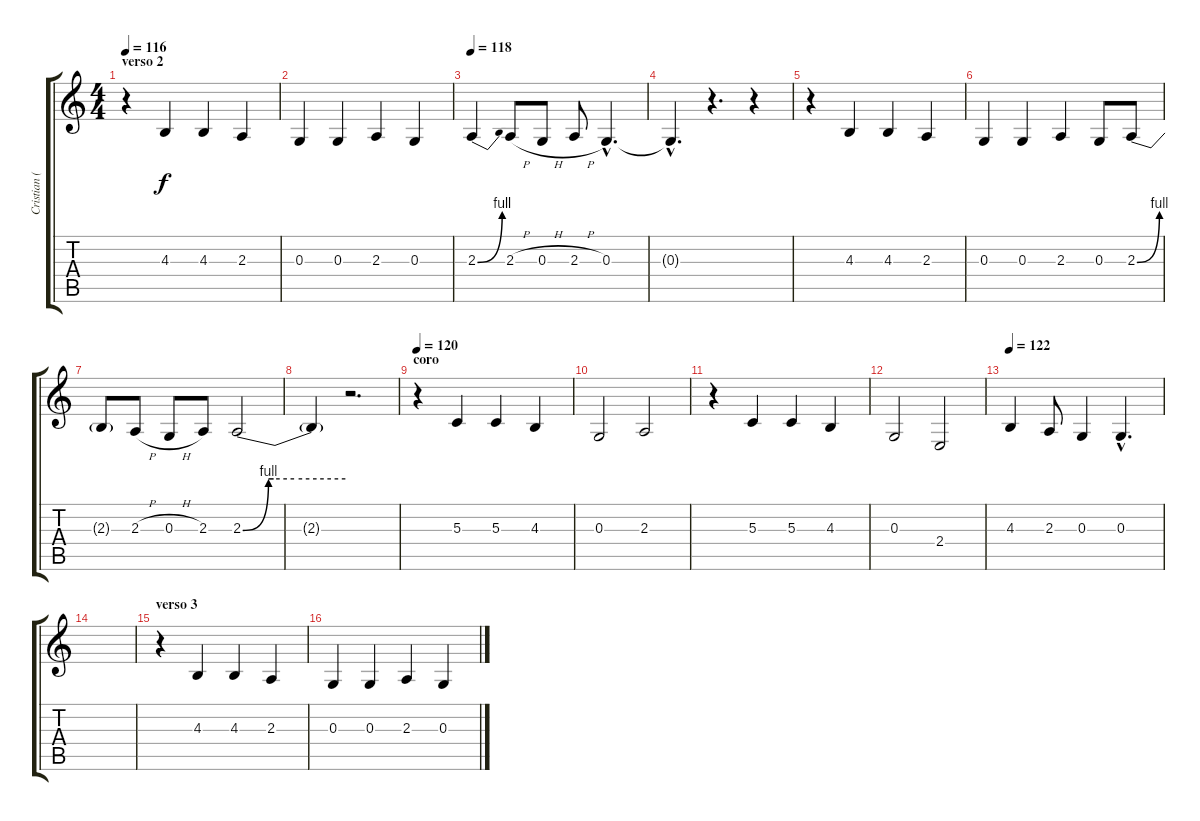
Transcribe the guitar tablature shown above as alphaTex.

\track ("Cristian (voz)" "Cristian (") {instrument lead6voice}
\staff {score tabs}
\tuning (E4 B3 G3 D3 A2 E2) {hide}
\ts (4 4)
\section ("" "verso 2")
\tempo 116
\clef g2
\ks c
r.4{dy f} 4.3.4 4.3.4 2.3.4 |
0.3.4 0.3.4 2.3.4 0.3.4 |
\tempo 118
2.3{be (bend 0 0 60 4)}.4 2.3{h}.8 0.3{h}.8 2.3{h}.8 0.3{hac}.4{d} |
0.3{hac t}.4{d} r.4{d} r.4 |
r.4 4.3.4 4.3.4 2.3.4 |
0.3.4 0.3.4 2.3.4 0.3.8 2.3{be (bend 0 0 60 4)}.8 |
2.3{t}.8 2.3{h}.8 0.3{h}.8 2.3.8 2.3{be (custom 0 0 15 4 18 4 30 4 60 4)}.2 |
2.3{t}.4 r.2{d} |
\section ("" "coro")
\tempo 120
r.4 5.3.4 5.3.4 4.3.4 |
0.3.2 2.3.2 |
r.4 5.3.4 5.3.4 4.3.4 |
0.3.2 2.4.2 |
\tempo 122
4.3.4 2.3.8 0.3.4 0.3{hac}.4{d} |
|
\section ("" "verso 3")
r.4 4.3.4 4.3.4 2.3.4 |
0.3.4 0.3.4 2.3.4 0.3.4
